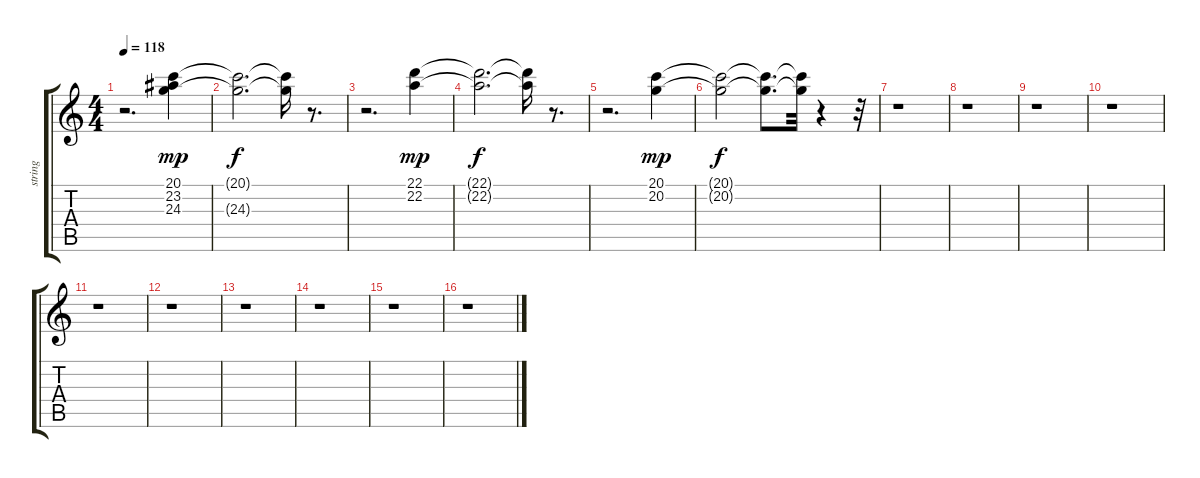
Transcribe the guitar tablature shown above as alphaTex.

\track ("string" "string") {instrument stringensemble1}
\staff {score tabs}
\tuning (E4 B3 G3 D3 A2 E2) {hide}
\ts (4 4)
\tempo 118
\clef g2
\ks c
r.2{d dy f} (20.1 23.2 24.3).4{dy mp} |
(20.1{t} 24.3{t}).2{d dy f} (20.1{t} 24.3{t}).16 r.8{d} |
r.2{d} (22.1 22.2).4{dy mp} |
(22.1{t} 22.2{t}).2{d dy f} (22.1{t} 22.2{t}).16 r.8{d} |
r.2{d} (20.1 20.2).4{dy mp} |
(20.1{t} 20.2{t}).2{dy f} (20.1{t} 20.2{t}).8{d} (20.1{t} 20.2{t}).32 r.4 r.32 |
r.1 |
r.1 |
r.1 |
r.1 |
r.1 |
r.1 |
r.1 |
r.1 |
r.1 |
r.1
